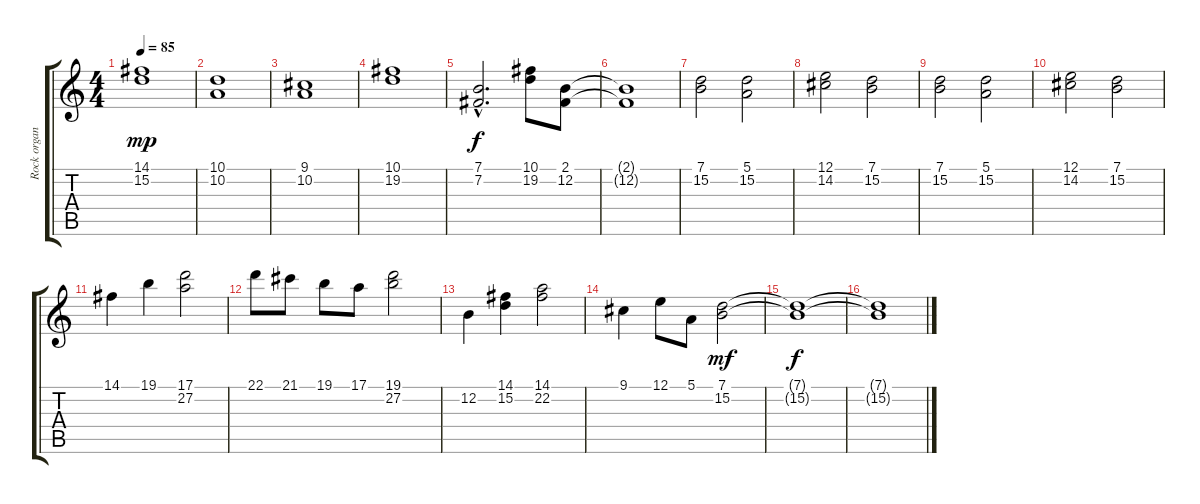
\track ("Rock organ" "Rock organ") {instrument rockorgan}
\staff {score tabs}
\tuning (E4 B3 G3 D3 A2 E2) {hide}
\ts (4 4)
\tempo 85
\clef g2
\ks c
(14.1 15.2).1{dy mp instrument rockorgan} |
(10.1 10.2).1 |
(9.1 10.2).1 |
(10.1 19.2).1 |
(7.1{hac} 7.2{hac}).2{d dy f} (10.1 19.2).8 (2.1 12.2).8 |
(2.1{t} 12.2{t}).1 |
(7.1 15.2).2 (5.1 15.2).2 |
(12.1 14.2).2 (7.1 15.2).2 |
(7.1 15.2).2 (5.1 15.2).2 |
(12.1 14.2).2 (7.1 15.2).2 |
14.1.4 19.1.4 (17.1 27.2).2 |
22.1.8 21.1.8 19.1.8 17.1.8 (19.1 27.2).2 |
12.2.4 (14.1 15.2).4 (14.1 22.2).2 |
9.1.4 12.1.8 5.1.8 (7.1 15.2).2{dy mf} |
(7.1{t} 15.2{t}).1{dy f} |
(7.1{t} 15.2{t}).1
